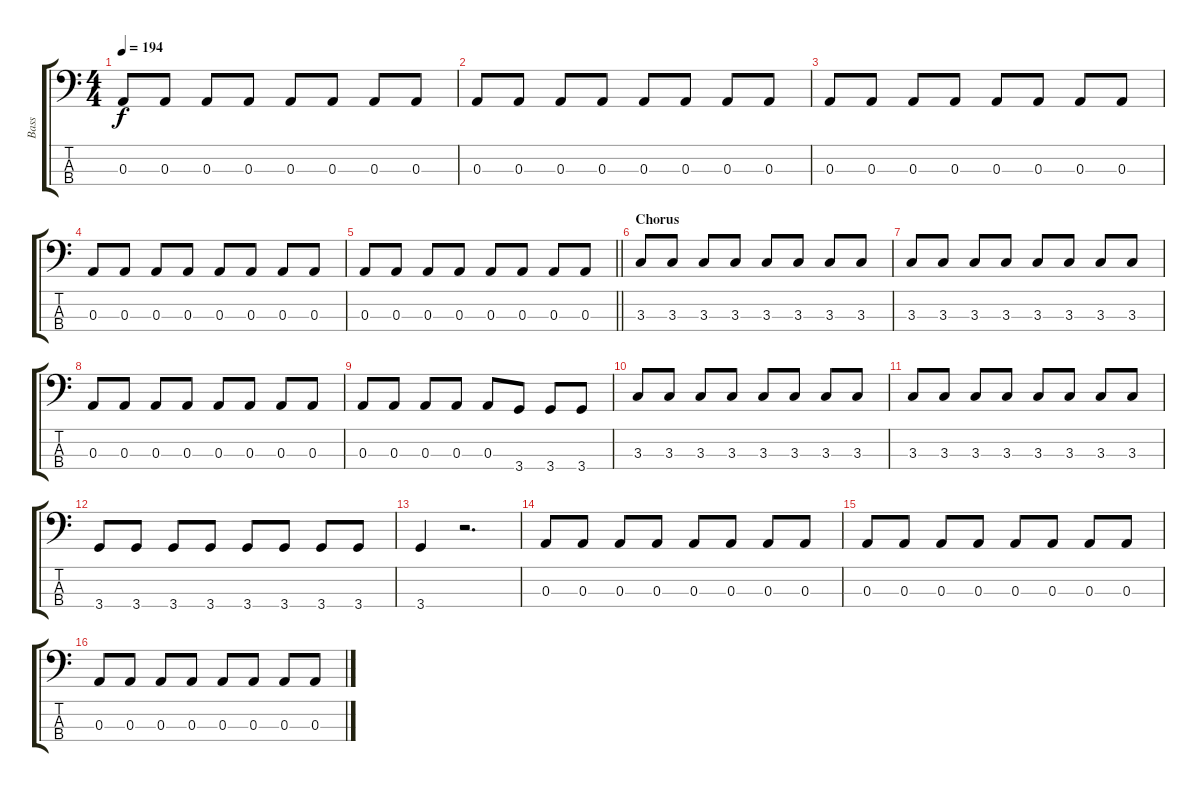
\track ("Bass" "Bass") {instrument slapbass2}
\staff {score tabs}
\tuning (G2 D2 A1 E1) {hide}
\ts (4 4)
\tempo 194
\clef f4
\ks c
0.3.8{dy f} 0.3.8 0.3.8 0.3.8 0.3.8 0.3.8 0.3.8 0.3.8 |
0.3.8 0.3.8 0.3.8 0.3.8 0.3.8 0.3.8 0.3.8 0.3.8 |
0.3.8 0.3.8 0.3.8 0.3.8 0.3.8 0.3.8 0.3.8 0.3.8 |
0.3.8 0.3.8 0.3.8 0.3.8 0.3.8 0.3.8 0.3.8 0.3.8 |
\barLineRight lightlight
0.3.8 0.3.8 0.3.8 0.3.8 0.3.8 0.3.8 0.3.8 0.3.8 |
\section ("" "Chorus")
3.3.8 3.3.8 3.3.8 3.3.8 3.3.8 3.3.8 3.3.8 3.3.8 |
3.3.8 3.3.8 3.3.8 3.3.8 3.3.8 3.3.8 3.3.8 3.3.8 |
0.3.8 0.3.8 0.3.8 0.3.8 0.3.8 0.3.8 0.3.8 0.3.8 |
0.3.8 0.3.8 0.3.8 0.3.8 0.3.8 3.4.8 3.4.8 3.4.8 |
3.3.8 3.3.8 3.3.8 3.3.8 3.3.8 3.3.8 3.3.8 3.3.8 |
3.3.8 3.3.8 3.3.8 3.3.8 3.3.8 3.3.8 3.3.8 3.3.8 |
3.4.8 3.4.8 3.4.8 3.4.8 3.4.8 3.4.8 3.4.8 3.4.8 |
3.4.4 r.2{d} |
0.3.8 0.3.8 0.3.8 0.3.8 0.3.8 0.3.8 0.3.8 0.3.8 |
0.3.8 0.3.8 0.3.8 0.3.8 0.3.8 0.3.8 0.3.8 0.3.8 |
0.3.8 0.3.8 0.3.8 0.3.8 0.3.8 0.3.8 0.3.8 0.3.8
